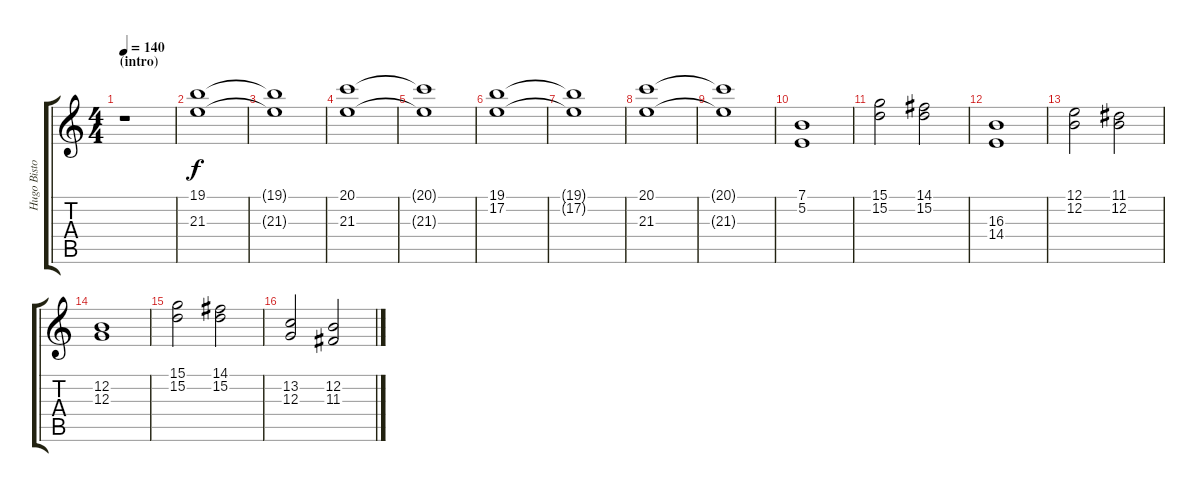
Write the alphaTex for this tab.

\track ("Hugo Bistolfi" "Hugo Bisto") {instrument synthstrings1}
\staff {score tabs}
\tuning (E4 B3 G3 D3 A2 E2) {hide}
\ts (4 4)
\section ("" "(intro)")
\tempo 140
\clef g2
\ks c
r.1{dy f instrument synthstrings1} |
(19.1 21.3).1 |
(19.1{t} 21.3{t}).1 |
(20.1 21.3).1 |
(20.1{t} 21.3{t}).1 |
(19.1 17.2).1 |
(19.1{t} 17.2{t}).1 |
(20.1 21.3).1 |
(20.1{t} 21.3{t}).1 |
(7.1 5.2).1 |
(15.1 15.2).2 (14.1 15.2).2 |
(16.3 14.4).1 |
(12.1 12.2).2 (11.1 12.2).2 |
(12.2 12.3).1 |
(15.1 15.2).2 (14.1 15.2).2 |
(13.2 12.3).2 (12.2 11.3).2
